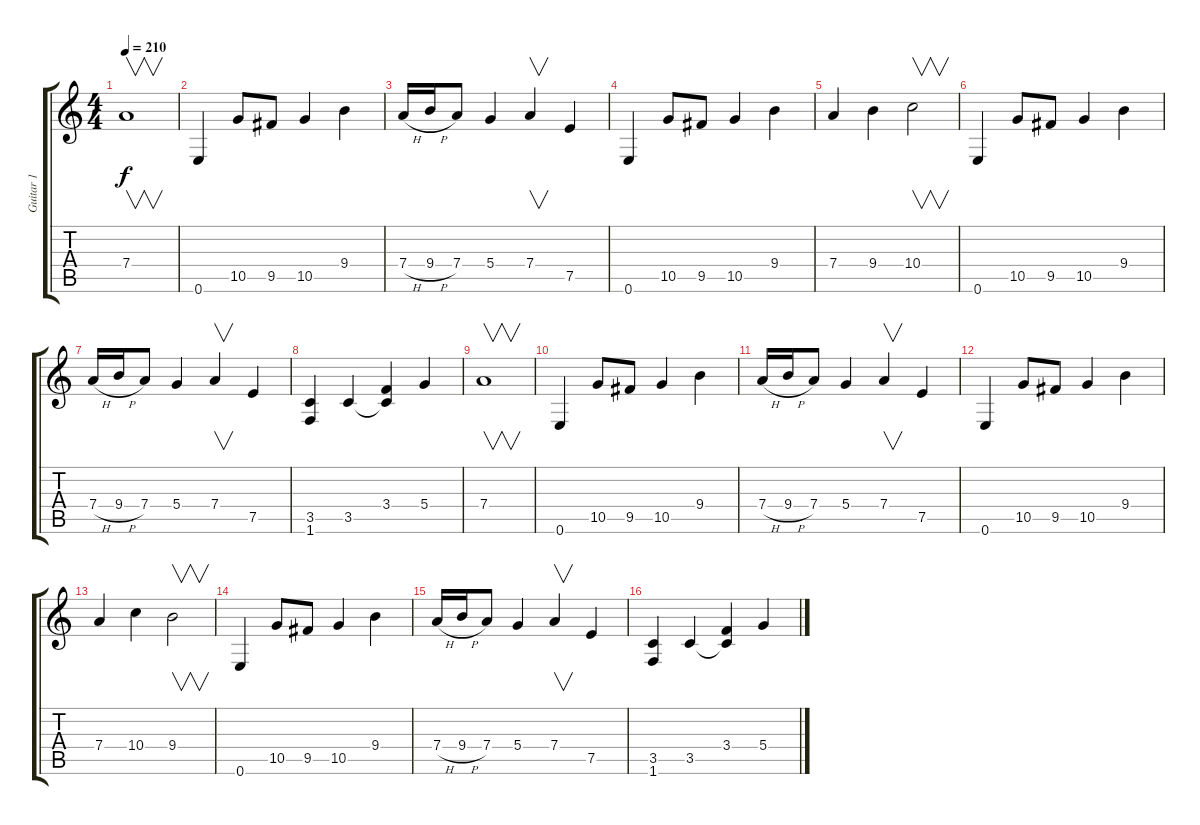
\track ("Guitar 1" "Guitar 1") {instrument distortionguitar}
\staff {score tabs}
\tuning (E4 B3 G3 D3 A2 E2) {hide}
\ts (4 4)
\tempo 210
\clef g2
\ks c
7.4.1{v dy f} |
0.6.4 10.5.8 9.5.8 10.5.4 9.4.4 |
7.4{h}.16 9.4{h}.16 7.4.8 5.4.4 7.4.4{v} 7.5.4 |
0.6.4 10.5.8 9.5.8 10.5.4 9.4.4 |
7.4.4 9.4.4 10.4.2{v} |
0.6.4 10.5.8 9.5.8 10.5.4 9.4.4 |
7.4{h}.16 9.4{h}.16 7.4.8 5.4.4 7.4.4{v} 7.5.4 |
(3.5 1.6).4 3.5.4 (3.4 3.5{t}).4 5.4.4 |
7.4.1{v} |
0.6.4 10.5.8 9.5.8 10.5.4 9.4.4 |
7.4{h}.16 9.4{h}.16 7.4.8 5.4.4 7.4.4{v} 7.5.4 |
0.6.4 10.5.8 9.5.8 10.5.4 9.4.4 |
7.4.4 10.4.4 9.4.2{v} |
0.6.4 10.5.8 9.5.8 10.5.4 9.4.4 |
7.4{h}.16 9.4{h}.16 7.4.8 5.4.4 7.4.4{v} 7.5.4 |
(3.5 1.6).4 3.5.4 (3.4 3.5{t}).4 5.4.4
